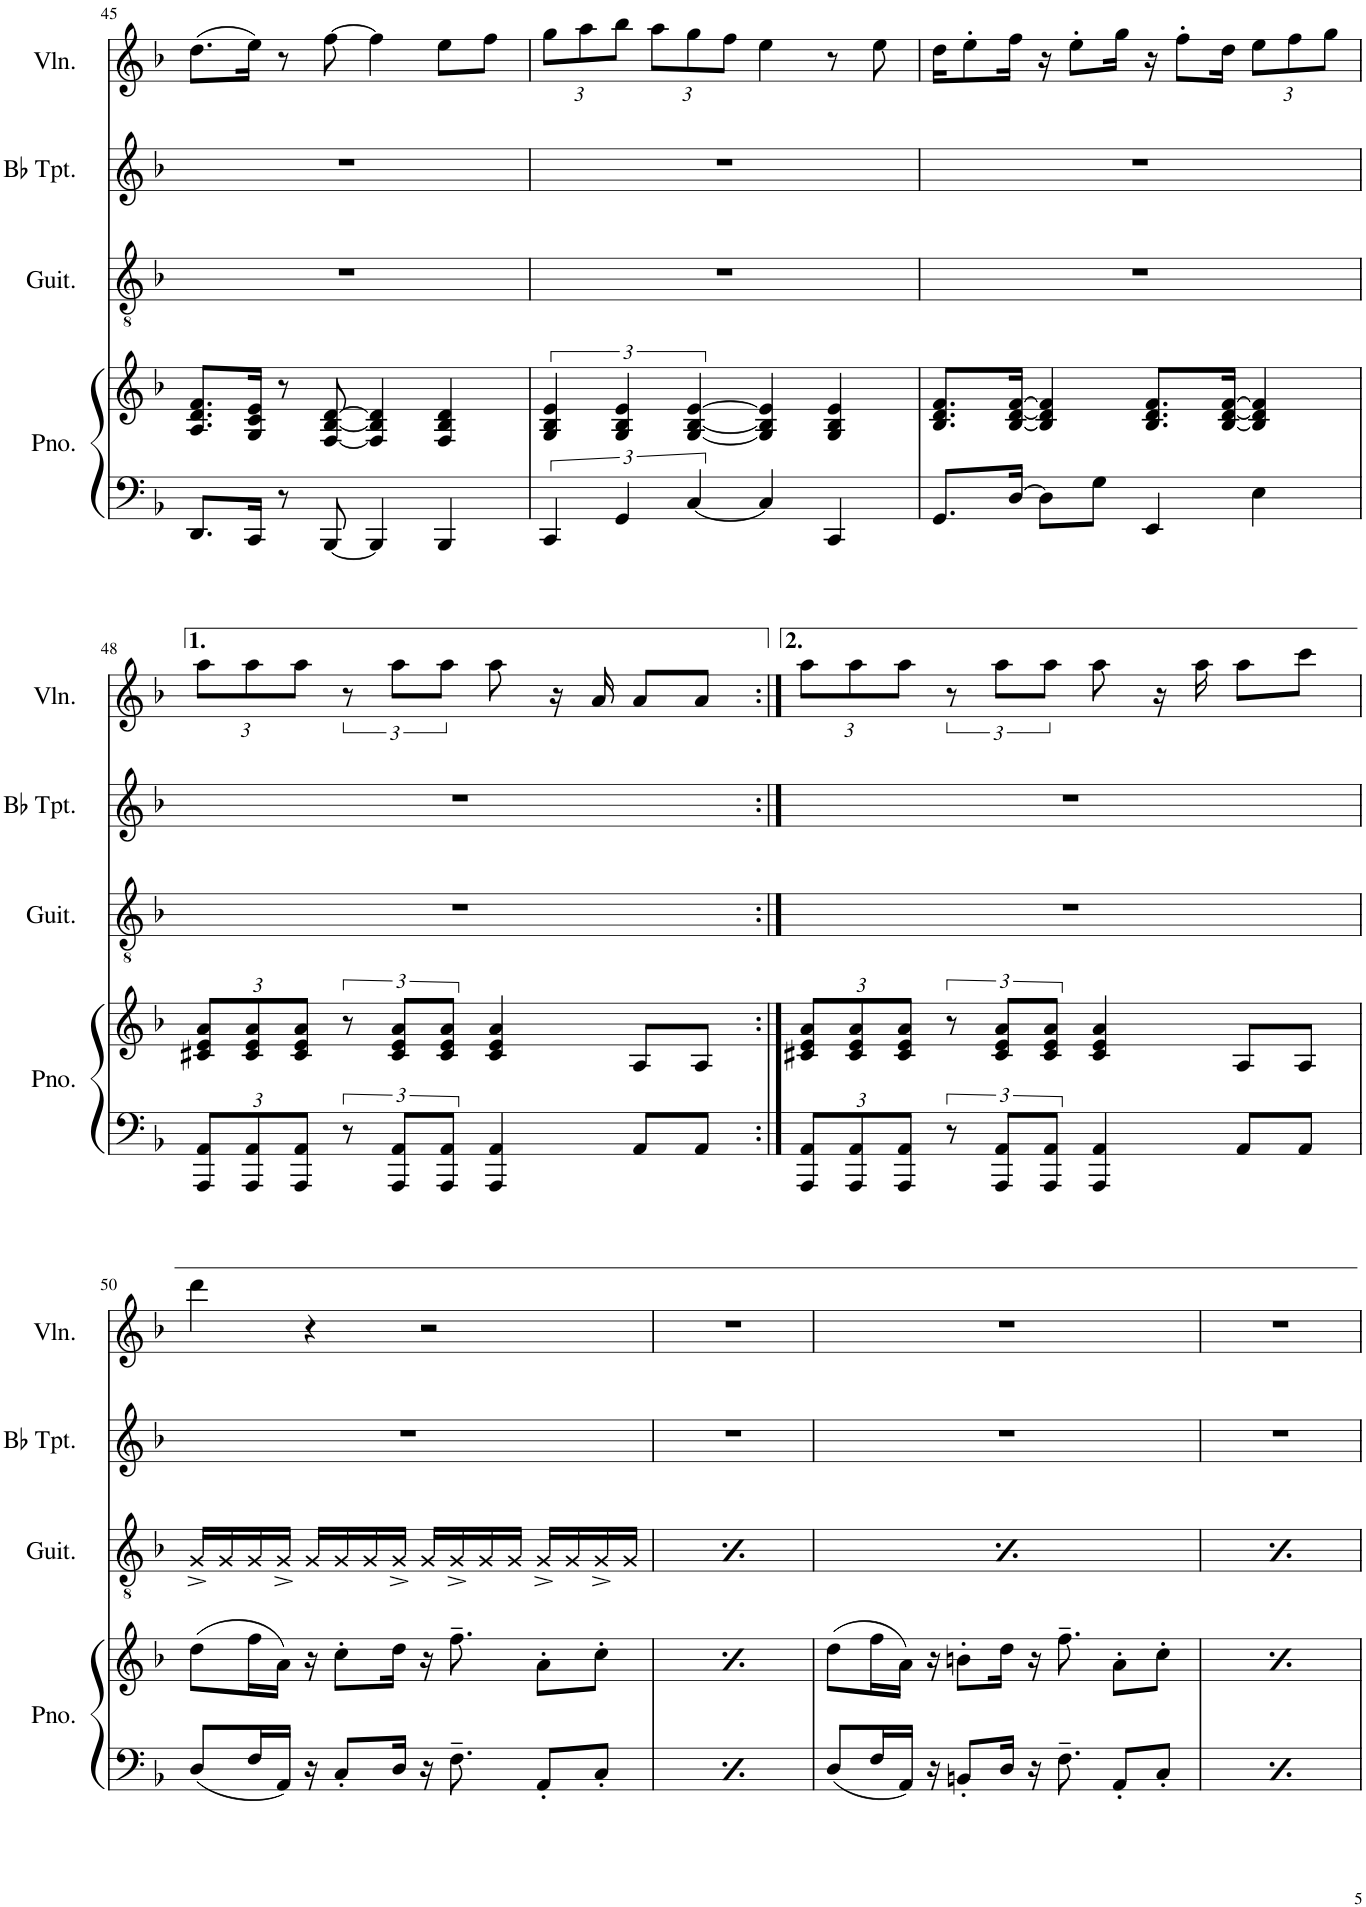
**kern	**kern	**kern	**kern	**kern
*part4	*part4	*part3	*part2	*part1
*staff5	*staff4	*staff3	*staff2	*staff1
*I"Piano	*	*I"Acoustic Guitar	*I"Bb Trumpet	*I"Violin
*I'Pno.	*	*I'Guit.	*I'Bb Tpt.	*I'Vln.
!!LO:PB:g=z
*clefF4	*clefG2	*clefGv2	*clefG2	*clefG2
*	*	*	*ITrd1c2	*
*k[b-]	*k[b-]	*k[b-]	*k[b-]	*k[b-]
*M4/4	*M4/4	*M4/4	*M4/4	*M4/4
=45	=45	=45	=45	=45
8.DD/L	8.A/ 8.d/ 8.f/L	1r	1r	(8.dd\L
16CC/Jk	16G/ 16c/ 16e/Jk	.	.	16ee\Jk)
8r	8r	.	.	8r
[8BBB-/	[8F/ [8B-/ [8d/	.	.	[8ff\
4BBB-/]	4F/] 4B-/] 4d/]	.	.	4ff\]
4BBB-/	4F/ 4B-/ 4d/	.	.	8ee\L
.	.	.	.	8ff\J
=46	=46	=46	=46	=46
*	*	*	*	*Xbrackettup
6CC/	6G/ 6B-/ 6e/	1r	1r	12gg\L
.	.	.	.	12aa\
6GG/	6G/ 6B-/ 6e/	.	.	12bb-\J
.	.	.	.	12aa\L
[6C/	[6G/ [6B-/ [6e/	.	.	12gg\
.	.	.	.	12ff\J
4C/]	4G/] 4B-/] 4e/]	.	.	4ee\
4CC/	4G/ 4B-/ 4e/	.	.	8r
.	.	.	.	8ee\
=47	=47	=47	=47	=47
8.GG/L	8.B-/ 8.d/ 8.f/L	1r	1r	16dd\KL
.	.	.	.	8ee'\
[16D/Jk	[16B-/ [16d/ [16f/Jk	.	.	16ff\Jk
8D\L]	4B-/] 4d/] 4f/]	.	.	16r
.	.	.	.	8ee'\L
8G\J	.	.	.	.
.	.	.	.	16gg\Jk
4EE/	8.B-/ 8.d/ 8.f/L	.	.	16r
.	.	.	.	8ff'\L
.	[16B-/ [16d/ [16f/Jk	.	.	16dd\Jk
4E\	4B-/] 4d/] 4f/]	.	.	12ee\L
.	.	.	.	12ff\
.	.	.	.	12gg\J
!!LO:LB:g=z
=48	=48	=48	=48	=48
*Xbrackettup	*Xbrackettup	*	*	*
12AAA/ 12AA/L	12c#X/ 12e/ 12a/L	1r	1r	12aa\L
12AAA/ 12AA/	12c#/ 12e/ 12a/	.	.	12aa\
12AAA/ 12AA/J	12c#/ 12e/ 12a/J	.	.	12aa\J
*brackettup	*brackettup	*	*	*brackettup
12r	12r	.	.	12r
12AAA/ 12AA/L	12c#/ 12e/ 12a/L	.	.	12aa\L
12AAA/ 12AA/J	12c#/ 12e/ 12a/J	.	.	12aa\J
4AAA/ 4AA/	4c#/ 4e/ 4a/	.	.	8aa\
.	.	.	.	16r
.	.	.	.	16a/
8AA/L	8A/L	.	.	8a/L
8AA/J	8A/J	.	.	8a/J
=49:|!	=49:|!	=49:|!	=49:|!	=49:|!
*Xbrackettup	*Xbrackettup	*	*	*Xbrackettup
12AAA/ 12AA/L	12c#X/ 12e/ 12a/L	1r	1r	12aa\L
12AAA/ 12AA/	12c#/ 12e/ 12a/	.	.	12aa\
12AAA/ 12AA/J	12c#/ 12e/ 12a/J	.	.	12aa\J
*brackettup	*brackettup	*	*	*brackettup
12r	12r	.	.	12r
12AAA/ 12AA/L	12c#/ 12e/ 12a/L	.	.	12aa\L
12AAA/ 12AA/J	12c#/ 12e/ 12a/J	.	.	12aa\J
4AAA/ 4AA/	4c#/ 4e/ 4a/	.	.	8aa\
.	.	.	.	16r
.	.	.	.	16aa\
8AA/L	8A/L	.	.	8aa\L
8AA/J	8A/J	.	.	8ccc\J
!!LO:LB:g=z
=50	=50	=50	=50	=50
8D/L	(8dd\L	16G^/LL	1r	4ddd\
.	.	16G/	.	.
16F/L	16ff\L	16G/	.	.
16AA/JJ	16a\JJ)	16G^/JJ	.	.
16r	16r	16G/LL	.	4r
8C'/L	8cc'\L	16G/	.	.
.	.	16G/	.	.
16D/Jk	16dd\Jk	16G^/JJ	.	.
16r	16r	16G/LL	.	2r
8.F~\	8.ff~\	16G^/	.	.
.	.	16G/	.	.
.	.	16G/JJ	.	.
8AA'/L	8a'\L	16G^/LL	.	.
.	.	16G/	.	.
8C'/J	8cc'\J	16G^/	.	.
.	.	16G/JJ	.	.
=51	=51	=51	=51	=51
8D/L	(8dd\L	16G^/LL	1r	1r
.	.	16G/	.	.
16F/L	16ff\L	16G/	.	.
16AA/JJ	16a\JJ)	16G^/JJ	.	.
16r	16r	16G/LL	.	.
8C'/L	8cc'\L	16G/	.	.
.	.	16G/	.	.
16D/Jk	16dd\Jk	16G^/JJ	.	.
16r	16r	16G/LL	.	.
8.F~\	8.ff~\	16G^/	.	.
.	.	16G/	.	.
.	.	16G/JJ	.	.
8AA'/L	8a'\L	16G^/LL	.	.
.	.	16G/	.	.
8C'/J	8cc'\J	16G^/	.	.
.	.	16G/JJ	.	.
=52	=52	=52	=52	=52
8D/L	(8dd\L	16G^/LL	1r	1r
.	.	16G/	.	.
16F/L	16ff\L	16G/	.	.
16AA/JJ	16a\JJ)	16G^/JJ	.	.
16r	16r	16G/LL	.	.
8BBn'/L	8bn'\L	16G/	.	.
.	.	16G/	.	.
16D/Jk	16dd\Jk	16G^/JJ	.	.
16r	16r	16G/LL	.	.
8.F~\	8.ff~\	16G^/	.	.
.	.	16G/	.	.
.	.	16G/JJ	.	.
8AA'/L	8a'\L	16G^/LL	.	.
.	.	16G/	.	.
8C'/J	8cc'\J	16G^/	.	.
.	.	16G/JJ	.	.
=53	=53	=53	=53	=53
8D/L	(8dd\L	16G^/LL	1r	1r
.	.	16G/	.	.
16F/L	16ff\L	16G/	.	.
16AA/JJ	16a\JJ)	16G^/JJ	.	.
16r	16r	16G/LL	.	.
8BBn'/L	8bn'\L	16G/	.	.
.	.	16G/	.	.
16D/Jk	16dd\Jk	16G^/JJ	.	.
16r	16r	16G/LL	.	.
8.F~\	8.ff~\	16G^/	.	.
.	.	16G/	.	.
.	.	16G/JJ	.	.
8AA'/L	8a'\L	16G^/LL	.	.
.	.	16G/	.	.
8C'/J	8cc'\J	16G^/	.	.
.	.	16G/JJ	.	.
=	=	=	=	=
*-	*-	*-	*-	*-
